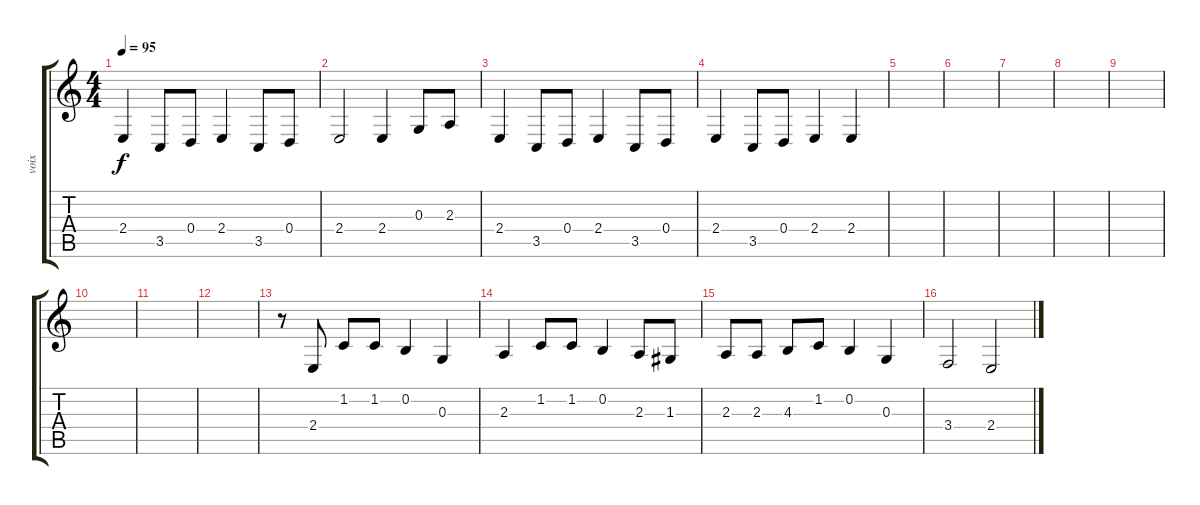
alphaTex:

\track ("voix" "voix") {instrument electricgrandpiano}
\staff {score tabs}
\tuning (E4 B3 G3 D3 A2 E2) {hide}
\ts (4 4)
\tempo 95
\clef g2
\ks c
2.4.4{dy f} 3.5.8 0.4.8 2.4.4 3.5.8 0.4.8 |
2.4.2 2.4.4 0.3.8 2.3.8 |
2.4.4 3.5.8 0.4.8 2.4.4 3.5.8 0.4.8 |
2.4.4 3.5.8 0.4.8 2.4.4 2.4.4 |
|
|
|
|
|
|
|
|
r.8 2.4.8 1.2.8 1.2.8 0.2.4 0.3.4 |
2.3.4 1.2.8 1.2.8 0.2.4 2.3.8 1.3.8 |
2.3.8 2.3.8 4.3.8 1.2.8 0.2.4 0.3.4 |
3.4.2 2.4.2
